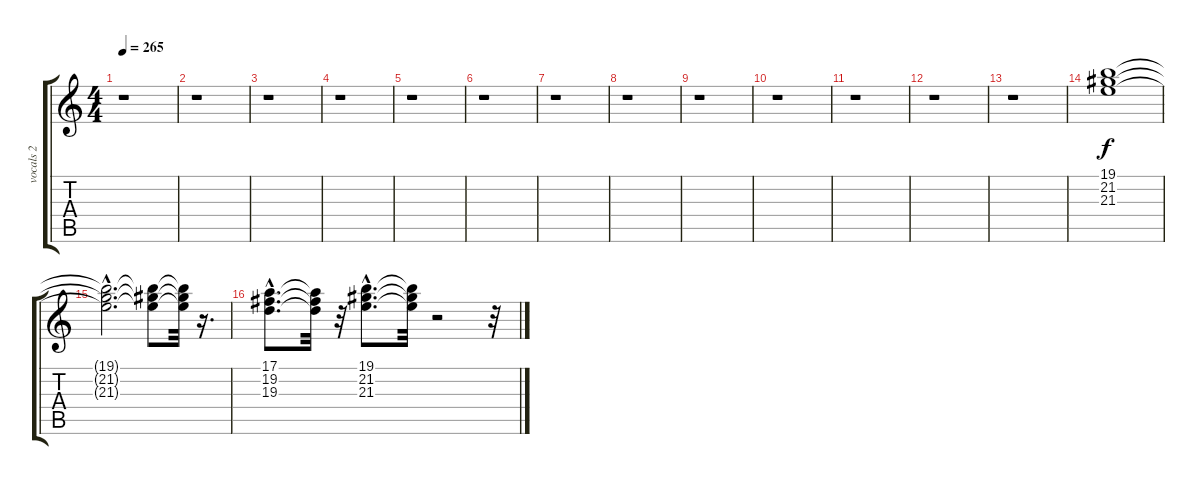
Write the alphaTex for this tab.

\track ("vocals 2" "vocals 2") {instrument pad4choir}
\staff {score tabs}
\tuning (E4 B3 G3 D3 A2 E2) {hide}
\ts (4 4)
\tempo 265
\clef g2
\ks c
r.1{dy f} |
r.1 |
r.1 |
r.1 |
r.1 |
r.1 |
r.1 |
r.1 |
r.1 |
r.1 |
r.1 |
r.1 |
r.1 |
(19.1 21.2 21.3).1 |
(19.1{hac t} 21.2{hac t} 21.3{hac t}).2{d} (19.1{t} 21.2{t} 21.3{t}).8 (19.1{t} 21.2{t} 21.3{t}).32 r.16{d} |
(17.1{hac} 19.2{hac} 19.3{hac}).8{d} (17.1{t} 19.2{t} 19.3{t}).32 r.32 (19.1{hac} 21.2{hac} 21.3{hac}).8{d} (19.1{t} 21.2{t} 21.3{t}).32 r.2 r.32
